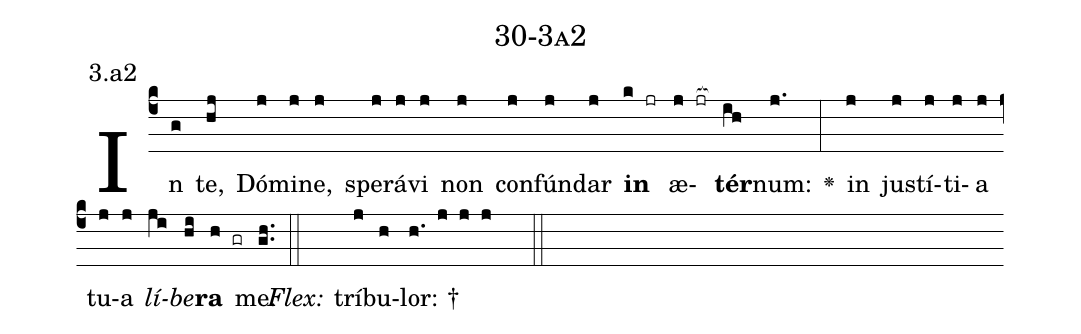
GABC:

name: 30-3a2;
annotation: 3.a2;
%%
(c4)In(g) te,(hj) Dó(j)mi(j)ne,(j) spe(j)rá(j)vi(j) non(j) con(j)fún(j)dar(j) <b>in</b>(k jr) æ(j jr[ocb:1{])<b>tér</b>(ih[ocb:0}])num:(j.) <v>\greheightstar</v>(:) in(j) jus(j)tí(j)ti(j)a(j) tu(j)a(j) <i>lí</i>(ji)<i>be</i>(hi)<b>ra</b>(h gr) me.(gh..) (::)
<i>Flex:</i>()  trí(j)bu(h)lor: †(h. j j j  ::)

%E(j) u(j) o(ji) u(hi) a(h) e.(gh..) (::)
